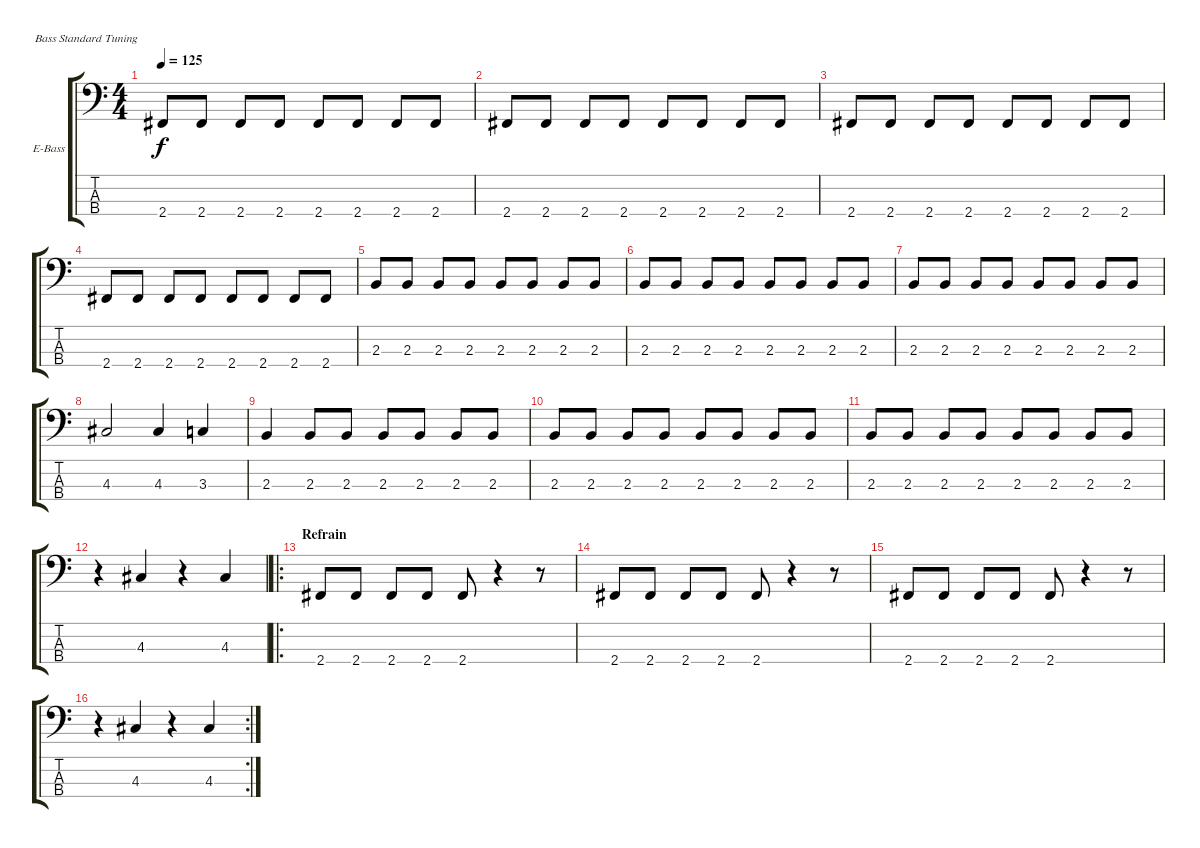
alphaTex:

\bracketExtendMode groupsimilarinstruments
\firstSystemTrackNameOrientation horizontal
\otherSystemsTrackNameOrientation horizontal
\track ("basse" "E-Bass") {instrument electricbasspick}
\staff {score tabs}
\tuning (G2 D2 A1 E1)
\ts (4 4)
\tempo 125
\clef f4
\ks c
2.4.8{dy f} 2.4.8 2.4.8 2.4.8 2.4.8 2.4.8 2.4.8 2.4.8 |
2.4.8 2.4.8 2.4.8 2.4.8 2.4.8 2.4.8 2.4.8 2.4.8 |
2.4.8 2.4.8 2.4.8 2.4.8 2.4.8 2.4.8 2.4.8 2.4.8 |
2.4.8 2.4.8 2.4.8 2.4.8 2.4.8 2.4.8 2.4.8 2.4.8 |
2.3.8 2.3.8 2.3.8 2.3.8 2.3.8 2.3.8 2.3.8 2.3.8 |
2.3.8 2.3.8 2.3.8 2.3.8 2.3.8 2.3.8 2.3.8 2.3.8 |
2.3.8 2.3.8 2.3.8 2.3.8 2.3.8 2.3.8 2.3.8 2.3.8 |
4.3.2 4.3.4 3.3.4 |
2.3.4 2.3.8 2.3.8 2.3.8 2.3.8 2.3.8 2.3.8 |
2.3.8 2.3.8 2.3.8 2.3.8 2.3.8 2.3.8 2.3.8 2.3.8 |
2.3.8 2.3.8 2.3.8 2.3.8 2.3.8 2.3.8 2.3.8 2.3.8 |
r.4 4.3.4 r.4 4.3.4 |
\ro
\section ("" "Refrain")
2.4.8 2.4.8 2.4.8 2.4.8 2.4.8 r.4 r.8 |
2.4.8 2.4.8 2.4.8 2.4.8 2.4.8 r.4 r.8 |
2.4.8 2.4.8 2.4.8 2.4.8 2.4.8 r.4 r.8 |
\rc 2
r.4 4.3.4 r.4 4.3.4
